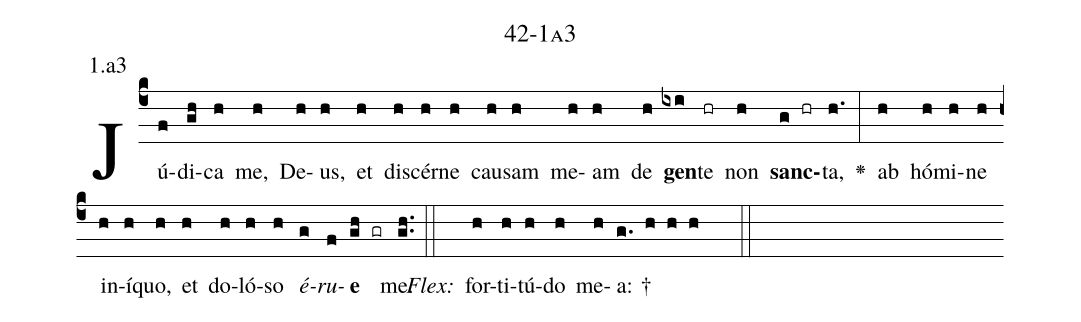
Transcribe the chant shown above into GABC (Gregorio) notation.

name: 42-1a3;
annotation: 1.a3;
%%
(c4)Jú(f)di(gh)ca(h) me,(h) De(h)us,(h) et(h) di(h)scér(h)ne(h) cau(h)sam(h) me(h)am(h) de(h) <b>gen</b>(ixi)te(hr) non(h) <b>sanc</b>(g hr)ta,(h.) <v>\greheightstar</v>(:) ab(h) hó(h)mi(h)ne(h) in(h)í(h)quo,(h) et(h) do(h)ló(h)so(h) <i>é</i>(g)<i>ru</i>(f)<b>e</b>(gh gr) me.(gh..) (::)
<i>Flex:</i>()  for(h)ti(h)tú(h)do(h) me(h)a: †(g. h h h  ::)

%E(h) u(h) o(g) u(f) a(gh) e.(gh..) (::)
